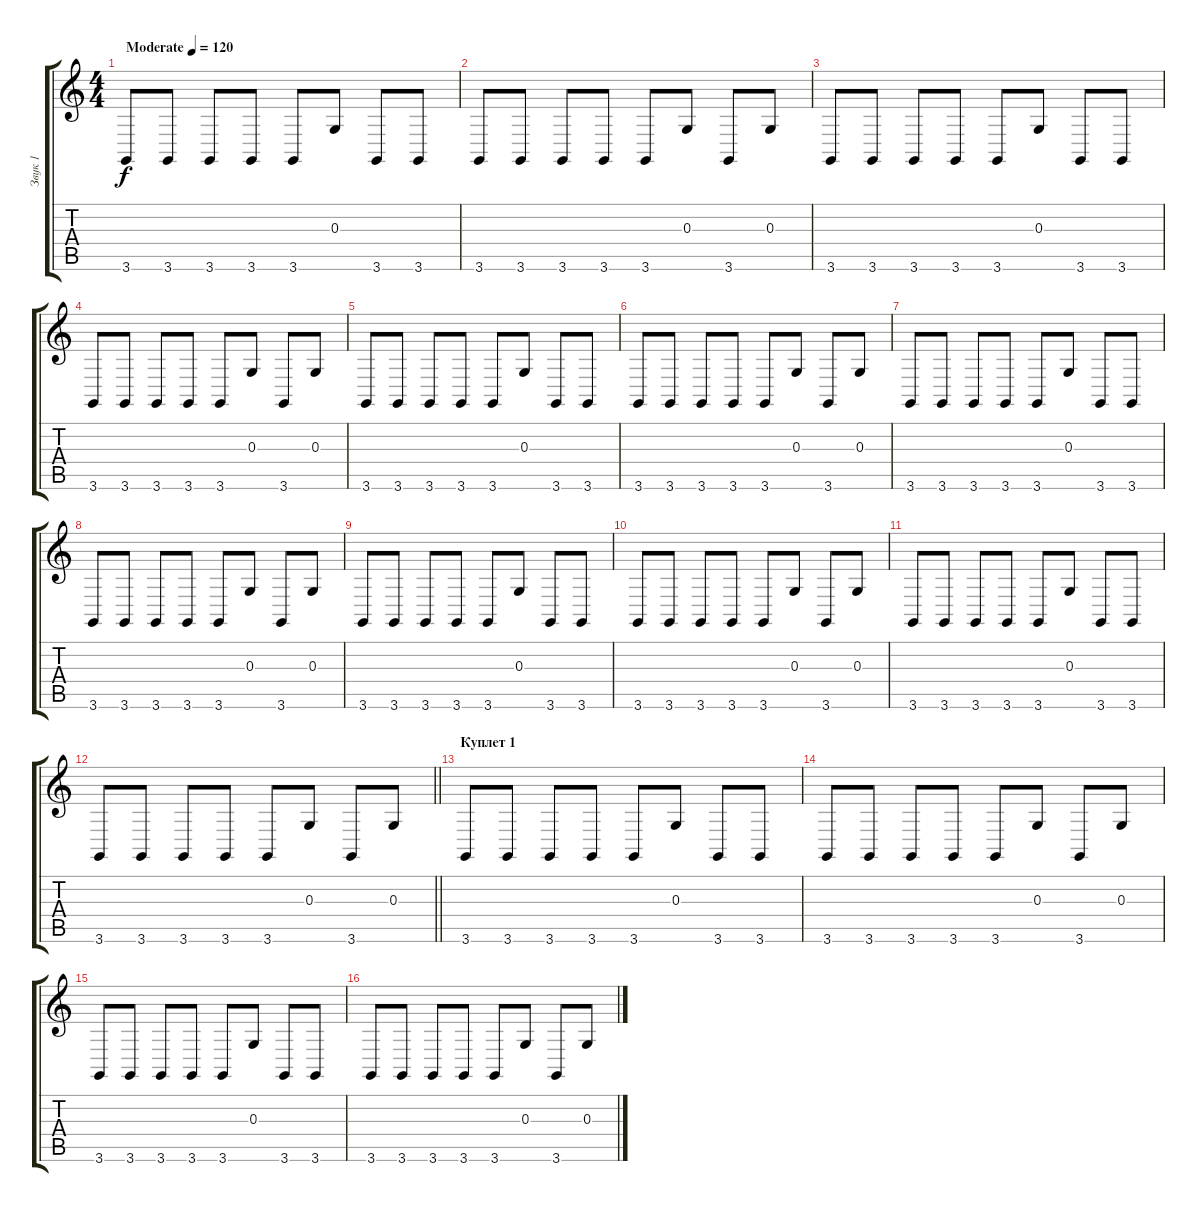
\track ("Звук 1" "Звук 1") {instrument pad3polysynth}
\staff {score tabs}
\tuning (E4 B3 G3 D3 A2 E2) {hide}
\ts (4 4)
\tempo (120 "Moderate")
\clef g2
\ks c
3.6.8{dy f instrument pad3polysynth} 3.6.8 3.6.8 3.6.8 3.6.8 0.3.8 3.6.8 3.6.8 |
3.6.8 3.6.8 3.6.8 3.6.8 3.6.8 0.3.8 3.6.8 0.3.8 |
3.6.8 3.6.8 3.6.8 3.6.8 3.6.8 0.3.8 3.6.8 3.6.8 |
3.6.8 3.6.8 3.6.8 3.6.8 3.6.8 0.3.8 3.6.8 0.3.8 |
3.6.8 3.6.8 3.6.8 3.6.8 3.6.8 0.3.8 3.6.8 3.6.8 |
3.6.8 3.6.8 3.6.8 3.6.8 3.6.8 0.3.8 3.6.8 0.3.8 |
3.6.8 3.6.8 3.6.8 3.6.8 3.6.8 0.3.8 3.6.8 3.6.8 |
3.6.8 3.6.8 3.6.8 3.6.8 3.6.8 0.3.8 3.6.8 0.3.8 |
3.6.8 3.6.8 3.6.8 3.6.8 3.6.8 0.3.8 3.6.8 3.6.8 |
3.6.8 3.6.8 3.6.8 3.6.8 3.6.8 0.3.8 3.6.8 0.3.8 |
3.6.8 3.6.8 3.6.8 3.6.8 3.6.8 0.3.8 3.6.8 3.6.8 |
\barLineRight lightlight
3.6.8 3.6.8 3.6.8 3.6.8 3.6.8 0.3.8 3.6.8 0.3.8 |
\section ("" "Куплет 1")
3.6.8 3.6.8 3.6.8 3.6.8 3.6.8 0.3.8 3.6.8 3.6.8 |
3.6.8 3.6.8 3.6.8 3.6.8 3.6.8 0.3.8 3.6.8 0.3.8 |
3.6.8 3.6.8 3.6.8 3.6.8 3.6.8 0.3.8 3.6.8 3.6.8 |
3.6.8 3.6.8 3.6.8 3.6.8 3.6.8 0.3.8 3.6.8 0.3.8
